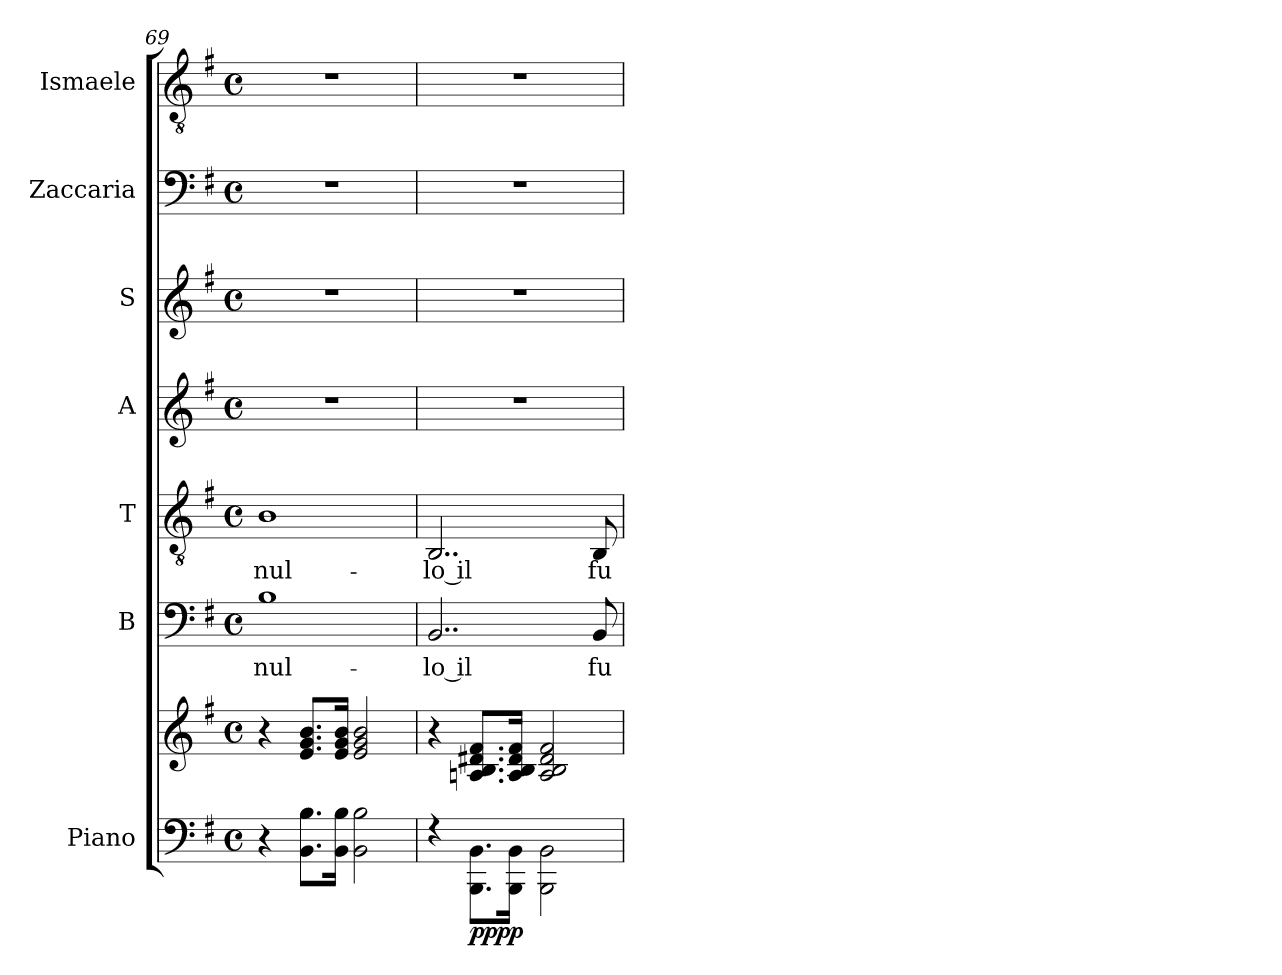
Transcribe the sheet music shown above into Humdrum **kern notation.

**kern	**kern	**dynam	**kern	**text	**kern	**text	**kern	**kern	**kern	**kern
*part7	*part7	*part7	*part6	*part6	*part5	*part5	*part4	*part3	*part2	*part1
*staff8	*staff7	*staff7/8	*staff6	*staff6	*staff5	*staff5	*staff4	*staff3	*staff2	*staff1
*I"Piano	*	*	*I"B	*	*I"T	*	*I"A	*I"S	*I"Zaccaria	*I"Ismaele
*I'Pno	*	*	*I'B	*	*I'T	*	*I'A	*I'S	*	*
*clefF4	*clefG2	*	*clefF4	*	*clefGv2	*	*clefG2	*clefG2	*clefF4	*clefGv2
*k[f#]	*k[f#]	*	*k[f#]	*	*k[f#]	*	*k[f#]	*k[f#]	*k[f#]	*k[f#]
*M4/4	*M4/4	*	*M4/4	*	*M4/4	*	*M4/4	*M4/4	*M4/4	*M4/4
*met(c)	*met(c)	*	*met(c)	*	*met(c)	*	*met(c)	*met(c)	*met(c)	*met(c)
=69	=69	=69	=69	=69	=69	=69	=69	=69	=69	=69
!	!	!	!	!LO:LY:b	!	!LO:LY:b	!	!	!	!
4r	4r	.	1B	nul-	1B	nul-	1r	1r	1r	1r
8.BB\ 8.B\L	8.e/ 8.g/ 8.b/L	.	.	.	.	.	.	.	.	.
16BB\ 16B\Jk	16e/ 16g/ 16b/Jk	.	.	.	.	.	.	.	.	.
2BB\ 2B\	2e/ 2g/ 2b/	.	.	.	.	.	.	.	.	.
=70	=70	=70	=70	=70	=70	=70	=70	=70	=70	=70
!	!	!	!	!LO:LY:b	!	!LO:LY:b	!	!	!	!
4rF	4r	.	2..BB/	lo il	2..BB/	lo il	1r	1r	1r	1r
!	!	!LO:DY:b=2	!	!	!	!	!	!	!	!
!	!	!LO:DY:n=1:b	!	!	!	!	!	!	!	!
8.BBB\ 8.BB\L	8.An/ 8.B/ 8.d#X/ 8.f#/L	pp pp	.	.	.	.	.	.	.	.
16BBB\ 16BB\Jk	16A/ 16B/ 16d#/ 16f#/Jk	.	.	.	.	.	.	.	.	.
2BBB\ 2BB\	2A/ 2B/ 2d#/ 2f#/	.	.	.	.	.	.	.	.	.
!	!	!	!	!LO:LY:b	!	!LO:LY:b	!	!	!	!
.	.	.	8BB/	fu-	8BB/	fu-	.	.	.	.
=	=	=	=	=	=	=	=	=	=	=
*-	*-	*-	*-	*-	*-	*-	*-	*-	*-	*-
